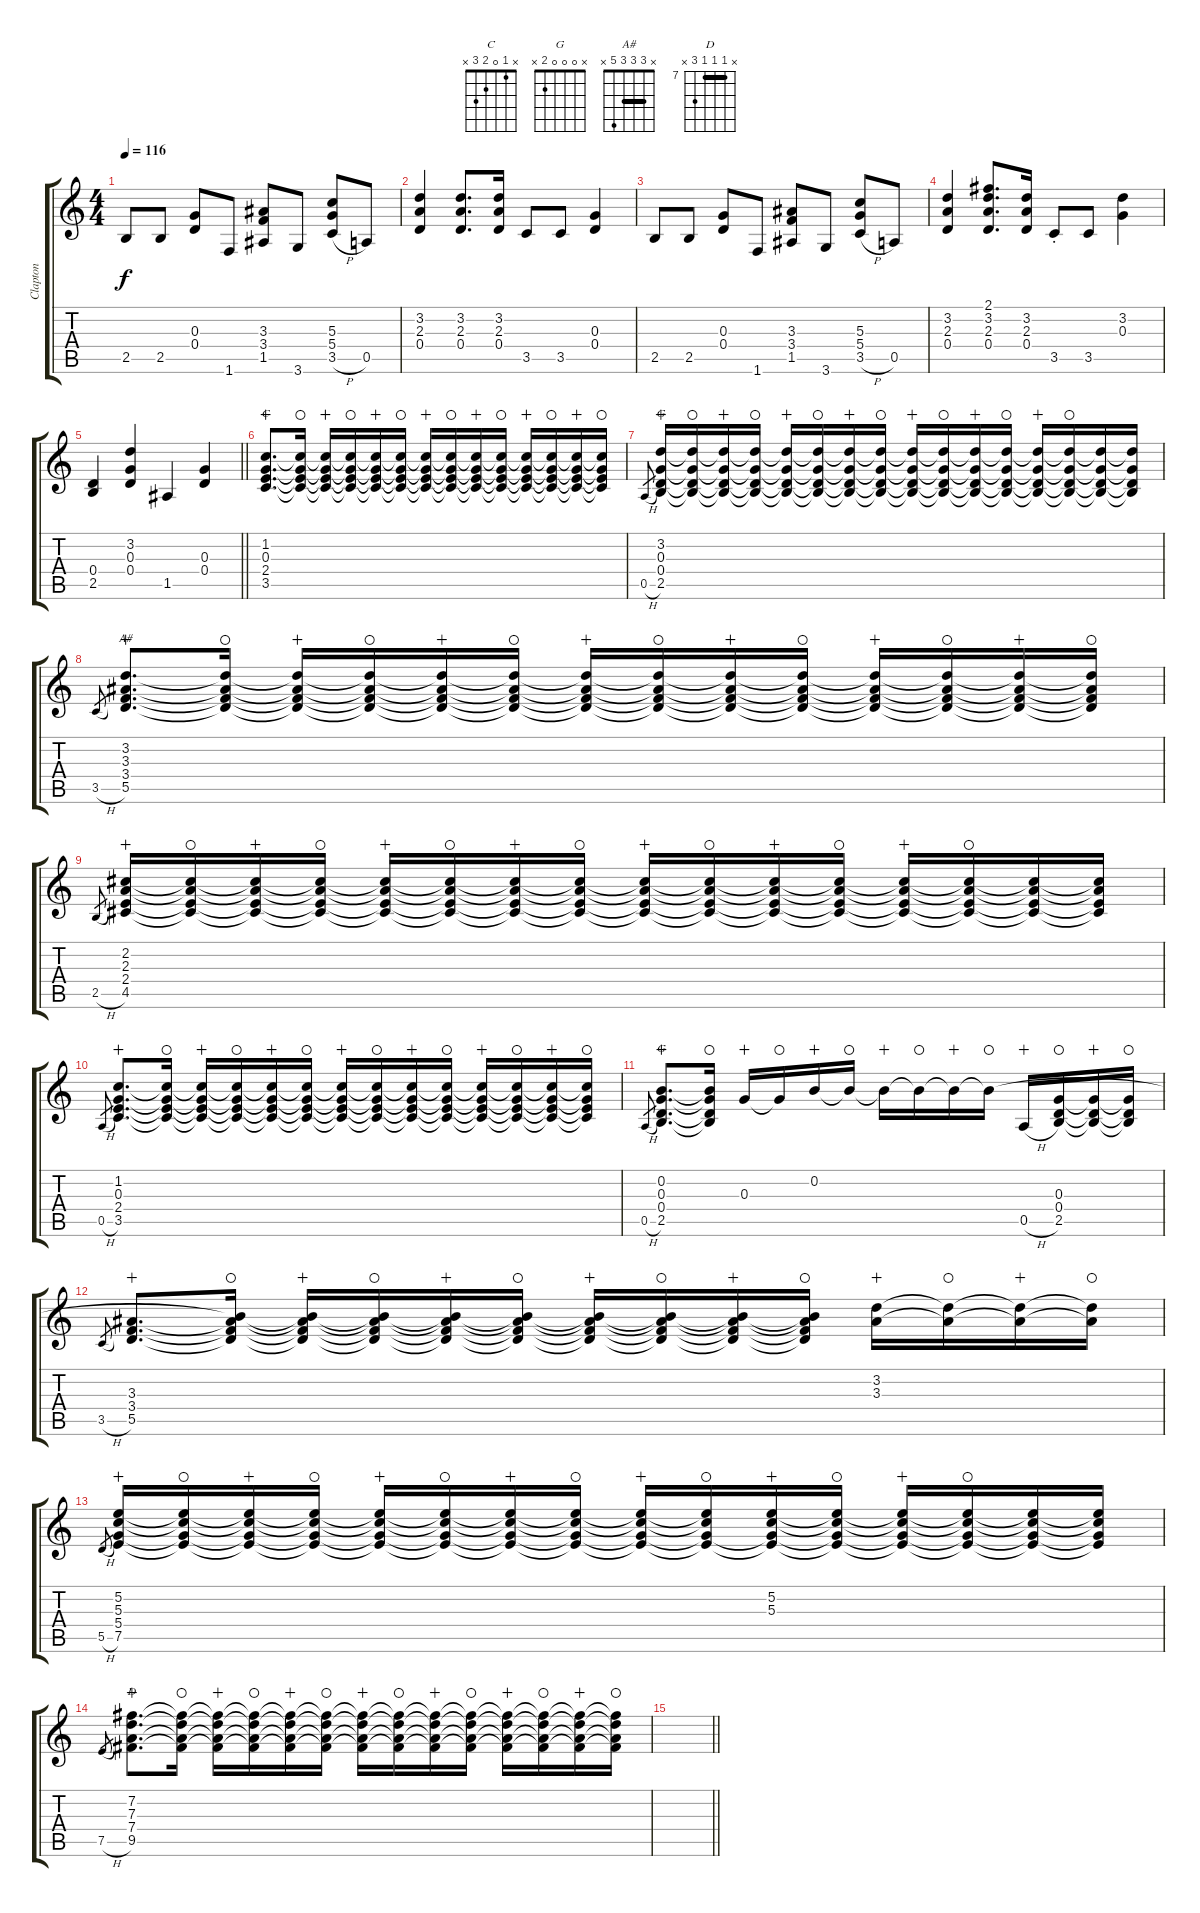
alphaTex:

\track ("Clapton" "Clapton") {instrument distortionguitar}
\staff {score tabs}
\tuning (E4 B3 G3 D3 A2 E2) {hide}
\chord ("C" x 1 0 2 3 x)
\chord ("G" x 3 0 0 2 x)
\chord ("A#" x 3 3 3 5 x) {barre 3}
\chord ("G" x 0 0 0 2 x)
\chord ("D" x 7 7 7 9 x) {firstfret 7 barre 7}
\ts (4 4)
\tempo 116
\clef g2
\ks c
2.5.8{dy f} 2.5.8 (0.3 0.4).8 1.6.8 (3.3 3.4 1.5).8 3.6.8 (5.3 5.4 3.5{h}).8 0.5.8 |
(3.2 2.3 0.4).4 (3.2 2.3 0.4).8{d} (3.2 2.3 0.4).16 3.5.8 3.5.8 (0.3 0.4).4 |
2.5.8 2.5.8 (0.3 0.4).8 1.6.8 (3.3 3.4 1.5).8 3.6.8 (5.3 5.4 3.5{h}).8 0.5.8 |
(3.2 2.3 0.4).4 (2.1 3.2 2.3 0.4).8{d} (3.2 2.3 0.4).16 3.5{st}.8 3.5.8 (3.2 0.3).4 |
\barLineRight lightlight
(0.4 2.5).4 (3.2 0.3 0.4).4 1.5.4 (0.3 0.4).4 |
(1.2 0.3 2.4 3.5).8{d ch "C" instrument electricguitarclean wahc} (1.2{t} 0.3{t} 2.4{t} 3.5{t}).16{waho} (1.2{t} 0.3{t} 2.4{t} 3.5{t}).16{wahc} (1.2{t} 0.3{t} 2.4{t} 3.5{t}).16{waho} (1.2{t} 0.3{t} 2.4{t} 3.5{t}).16{wahc} (1.2{t} 0.3{t} 2.4{t} 3.5{t}).16{waho} (1.2{t} 0.3{t} 2.4{t} 3.5{t}).16{wahc} (1.2{t} 0.3{t} 2.4{t} 3.5{t}).16{waho} (1.2{t} 0.3{t} 2.4{t} 3.5{t}).16{wahc} (1.2{t} 0.3{t} 2.4{t} 3.5{t}).16{waho} (1.2{t} 0.3{t} 2.4{t} 3.5{t}).16{wahc} (1.2{t} 0.3{t} 2.4{t} 3.5{t}).16{waho} (1.2{t} 0.3{t} 2.4{t} 3.5{t}).16{wahc} (1.2{t} 0.3{t} 2.4{t} 3.5{t}).16{waho} |
0.5{h}.8{gr} (3.2 0.3 0.4 2.5).16{ch "G" wahc} (3.2{t} 0.3{t} 0.4{t} 2.5{t}).16{waho} (3.2{t} 0.3{t} 0.4{t} 2.5{t}).16{wahc} (3.2{t} 0.3{t} 0.4{t} 2.5{t}).16{waho} (3.2{t} 0.3{t} 0.4{t} 2.5{t}).16{wahc} (3.2{t} 0.3{t} 0.4{t} 2.5{t}).16{waho} (3.2{t} 0.3{t} 0.4{t} 2.5{t}).16{wahc} (3.2{t} 0.3{t} 0.4{t} 2.5{t}).16{waho} (3.2{t} 0.3{t} 0.4{t} 2.5{t}).16{wahc} (3.2{t} 0.3{t} 0.4{t} 2.5{t}).16{waho} (3.2{t} 0.3{t} 0.4{t} 2.5{t}).16{wahc} (3.2{t} 0.3{t} 0.4{t} 2.5{t}).16{waho} (3.2{t} 0.3{t} 0.4{t} 2.5{t}).16{wahc} (3.2{t} 0.3{t} 0.4{t} 2.5{t}).16{waho} (3.2{t} 0.3{t} 0.4{t} 2.5{t}).16 (3.2{t} 0.3{t} 0.4{t} 2.5{t}).16 |
3.5{h}.8{gr} (3.2 3.3 3.4 5.5).8{d ch "A#" wahc} (3.2{t} 3.3{t} 3.4{t} 5.5{t}).16{waho} (3.2{t} 3.3{t} 3.4{t} 5.5{t}).16{wahc} (3.2{t} 3.3{t} 3.4{t} 5.5{t}).16{waho} (3.2{t} 3.3{t} 3.4{t} 5.5{t}).16{wahc} (3.2{t} 3.3{t} 3.4{t} 5.5{t}).16{waho} (3.2{t} 3.3{t} 3.4{t} 5.5{t}).16{wahc} (3.2{t} 3.3{t} 3.4{t} 5.5{t}).16{waho} (3.2{t} 3.3{t} 3.4{t} 5.5{t}).16{wahc} (3.2{t} 3.3{t} 3.4{t} 5.5{t}).16{waho} (3.2{t} 3.3{t} 3.4{t} 5.5{t}).16{wahc} (3.2{t} 3.3{t} 3.4{t} 5.5{t}).16{waho} (3.2{t} 3.3{t} 3.4{t} 5.5{t}).16{wahc} (3.2{t} 3.3{t} 3.4{t} 5.5{t}).16{waho} |
2.5{h}.8{gr} (2.2 2.3 2.4 4.5).16{wahc} (2.2{t} 2.3{t} 2.4{t} 4.5{t}).16{waho} (2.2{t} 2.3{t} 2.4{t} 4.5{t}).16{wahc} (2.2{t} 2.3{t} 2.4{t} 4.5{t}).16{waho} (2.2{t} 2.3{t} 2.4{t} 4.5{t}).16{wahc} (2.2{t} 2.3{t} 2.4{t} 4.5{t}).16{waho} (2.2{t} 2.3{t} 2.4{t} 4.5{t}).16{wahc} (2.2{t} 2.3{t} 2.4{t} 4.5{t}).16{waho} (2.2{t} 2.3{t} 2.4{t} 4.5{t}).16{wahc} (2.2{t} 2.3{t} 2.4{t} 4.5{t}).16{waho} (2.2{t} 2.3{t} 2.4{t} 4.5{t}).16{wahc} (2.2{t} 2.3{t} 2.4{t} 4.5{t}).16{waho} (2.2{t} 2.3{t} 2.4{t} 4.5{t}).16{wahc} (2.2{t} 2.3{t} 2.4{t} 4.5{t}).16{waho} (2.2{t} 2.3{t} 2.4{t} 4.5{t}).16 (2.2{t} 2.3{t} 2.4{t} 4.5{t}).16 |
0.5{h}.8{gr} (1.2 0.3 2.4 3.5).8{d wahc} (1.2{t} 0.3{t} 2.4{t} 3.5{t}).16{waho} (1.2{t} 0.3{t} 2.4{t} 3.5{t}).16{wahc} (1.2{t} 0.3{t} 2.4{t} 3.5{t}).16{waho} (1.2{t} 0.3{t} 2.4{t} 3.5{t}).16{wahc} (1.2{t} 0.3{t} 2.4{t} 3.5{t}).16{waho} (1.2{t} 0.3{t} 2.4{t} 3.5{t}).16{wahc} (1.2{t} 0.3{t} 2.4{t} 3.5{t}).16{waho} (1.2{t} 0.3{t} 2.4{t} 3.5{t}).16{wahc} (1.2{t} 0.3{t} 2.4{t} 3.5{t}).16{waho} (1.2{t} 0.3{t} 2.4{t} 3.5{t}).16{wahc} (1.2{t} 0.3{t} 2.4{t} 3.5{t}).16{waho} (1.2{t} 0.3{t} 2.4{t} 3.5{t}).16{wahc} (1.2{t} 0.3{t} 2.4{t} 3.5{t}).16{waho} |
0.5{h}.8{gr} (0.2 0.3 0.4 2.5).8{d ch "G" wahc} (0.2{t} 0.3{t} 0.4{t} 2.5{t}).16{waho} 0.3.16{wahc} 0.3{t}.16{waho} 0.2.16{wahc} 0.2{t}.16{waho} 0.2{t}.16{wahc} 0.2{t}.16{waho} 0.2{t}.16{wahc} 0.2{t}.16{waho} 0.5{h}.16{wahc} (0.3 0.4 2.5).16{waho} (0.3{t} 0.4{t} 2.5{t}).16{wahc} (0.3{t} 0.4{t} 2.5{t}).16{waho} |
3.5{h}.8{gr} (3.3 3.4 5.5).8{d wahc} (0.2{t} 3.3{t} 3.4{t} 5.5{t}).16{waho} (0.2{t} 3.3{t} 3.4{t} 5.5{t}).16{wahc} (0.2{t} 3.3{t} 3.4{t} 5.5{t}).16{waho} (0.2{t} 3.3{t} 3.4{t} 5.5{t}).16{wahc} (0.2{t} 3.3{t} 3.4{t} 5.5{t}).16{waho} (0.2{t} 3.3{t} 3.4{t} 5.5{t}).16{wahc} (0.2{t} 3.3{t} 3.4{t} 5.5{t}).16{waho} (0.2{t} 3.3{t} 3.4{t} 5.5{t}).16{wahc} (0.2{t} 3.3{t} 3.4{t} 5.5{t}).16{waho} (3.2 3.3).16{wahc} (3.2{t} 3.3{t}).16{waho} (3.2{t} 3.3{t}).16{wahc} (3.2{t} 3.3{t}).16{waho} |
5.5{h}.8{gr} (5.2 5.3 5.4 7.5).16{wahc} (5.2{t} 5.3{t} 5.4{t} 7.5{t}).16{waho} (5.2{t} 5.3{t} 5.4{t} 7.5{t}).16{wahc} (5.2{t} 5.3{t} 5.4{t} 7.5{t}).16{waho} (5.2{t} 5.3{t} 5.4{t} 7.5{t}).16{wahc} (5.2{t} 5.3{t} 5.4{t} 7.5{t}).16{waho} (5.2{t} 5.3{t} 5.4{t} 7.5{t}).16{wahc} (5.2{t} 5.3{t} 5.4{t} 7.5{t}).16{waho} (5.2{t} 5.3{t} 5.4{t} 7.5{t}).16{wahc} (5.2{t} 5.3{t} 5.4{t} 7.5{t}).16{waho} (5.2 5.3 5.4{t} 7.5{t}).16{wahc} (5.2{t} 5.3{t} 5.4{t} 7.5{t}).16{waho} (5.2{t} 5.3{t} 5.4{t} 7.5{t}).16{wahc} (5.2{t} 5.3{t} 5.4{t} 7.5{t}).16{waho} (5.2{t} 5.3{t} 5.4{t} 7.5{t}).16 (5.2{t} 5.3{t} 5.4{t} 7.5{t}).16 |
7.5{h}.8{gr} (7.2 7.3 7.4 9.5).8{d ch "D" wahc} (7.2{t} 7.3{t} 7.4{t} 9.5{t}).16{waho} (7.2{t} 7.3{t} 7.4{t} 9.5{t}).16{wahc} (7.2{t} 7.3{t} 7.4{t} 9.5{t}).16{waho} (7.2{t} 7.3{t} 7.4{t} 9.5{t}).16{wahc} (7.2{t} 7.3{t} 7.4{t} 9.5{t}).16{waho} (7.2{t} 7.3{t} 7.4{t} 9.5{t}).16{wahc} (7.2{t} 7.3{t} 7.4{t} 9.5{t}).16{waho} (7.2{t} 7.3{t} 7.4{t} 9.5{t}).16{wahc} (7.2{t} 7.3{t} 7.4{t} 9.5{t}).16{waho} (7.2{t} 7.3{t} 7.4{t} 9.5{t}).16{wahc} (7.2{t} 7.3{t} 7.4{t} 9.5{t}).16{waho} (7.2{t} 7.3{t} 7.4{t} 9.5{t}).16{wahc} (7.2{t} 7.3{t} 7.4{t} 9.5{t}).16{waho} |
\barLineRight lightlight
